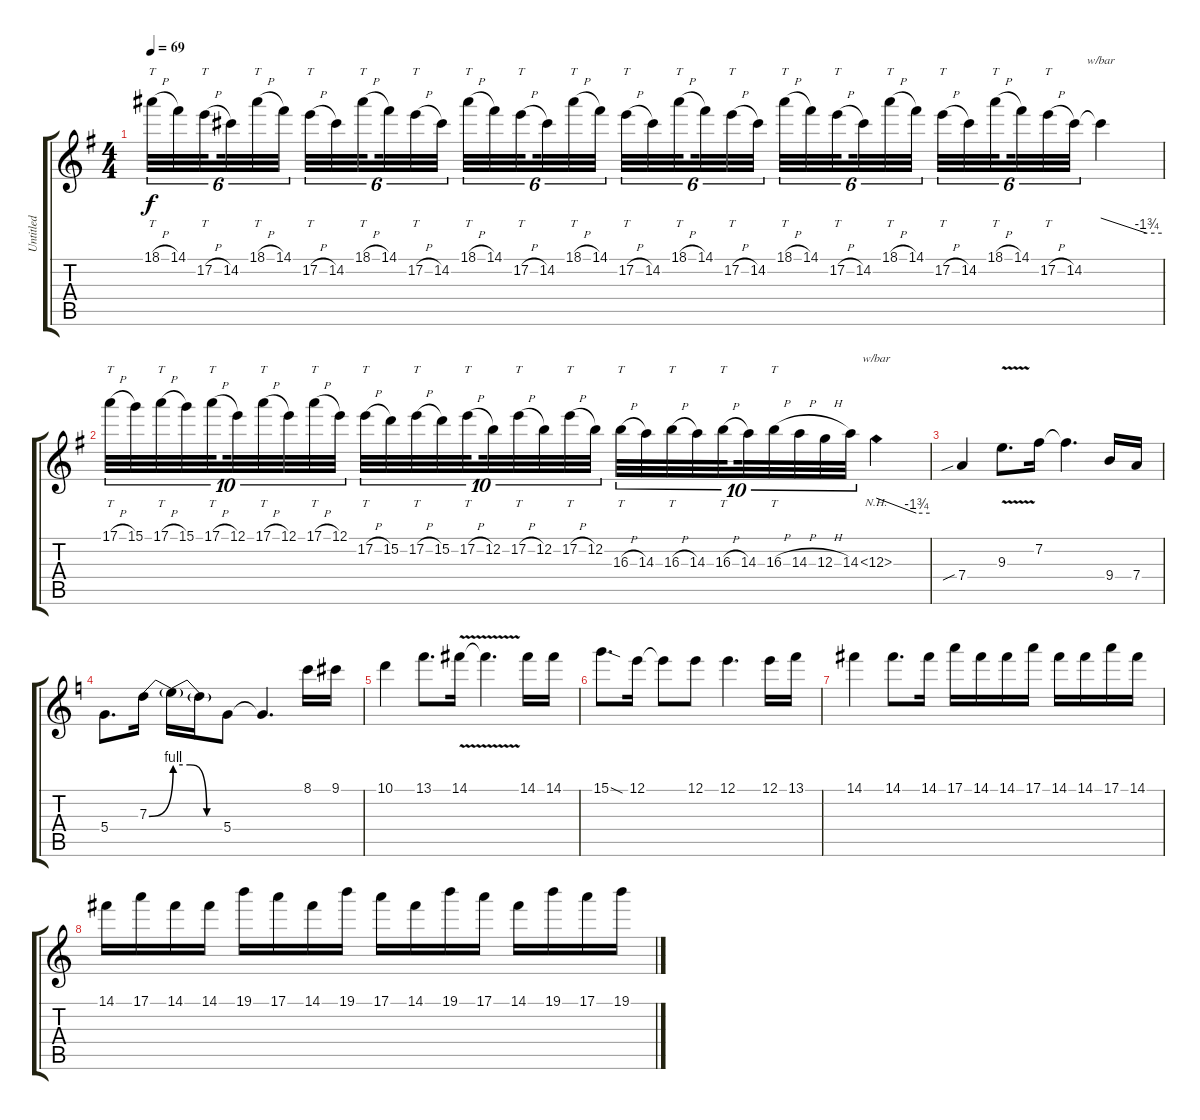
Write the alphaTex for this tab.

\track ("Untitled" "Untitled") {instrument distortionguitar}
\staff {score tabs}
\tuning (E4 B3 G3 D3 A2 E2) {hide}
\ts (4 4)
\tempo 69
\clef g2
\ks g
18.1{h}.32{tt tu (6 4) dy f} 14.1.32{tu (6 4)} 17.2{h}.32{tt tu (6 4) beam splitsecondary} 14.2.32{tu (6 4)} 18.1{h}.32{tt tu (6 4)} 14.1.32{tu (6 4) beam splitsecondary} 17.2{h}.32{tt tu (6 4)} 14.2.32{tu (6 4)} 18.1{h}.32{tt tu (6 4) beam splitsecondary} 14.1.32{tu (6 4)} 17.2{h}.32{tt tu (6 4)} 14.2.32{tu (6 4)} 18.1{h}.32{tt tu (6 4)} 14.1.32{tu (6 4)} 17.2{h}.32{tt tu (6 4) beam splitsecondary} 14.2.32{tu (6 4)} 18.1{h}.32{tt tu (6 4)} 14.1.32{tu (6 4) beam splitsecondary} 17.2{h}.32{tt tu (6 4)} 14.2.32{tu (6 4)} 18.1{h}.32{tt tu (6 4) beam splitsecondary} 14.1.32{tu (6 4)} 17.2{h}.32{tt tu (6 4)} 14.2.32{tu (6 4)} 18.1{h}.32{tt tu (6 4)} 14.1.32{tu (6 4)} 17.2{h}.32{tt tu (6 4) beam splitsecondary} 14.2.32{tu (6 4)} 18.1{h}.32{tt tu (6 4)} 14.1.32{tu (6 4) beam splitsecondary} 17.2{h}.32{tt tu (6 4)} 14.2.32{tu (6 4)} 18.1{h}.32{tt tu (6 4) beam splitsecondary} 14.1.32{tu (6 4)} 17.2{h}.32{tt tu (6 4)} 14.2.32{tu (6 4)} 14.2{t}.4{tbe (custom default 0 0 45 -7 60 -7)} |
17.1{h}.32{tt tu (10 8)} 15.1.32{tu (10 8)} 17.1{h}.32{tt tu (10 8)} 15.1.32{tu (10 8)} 17.1{h}.32{tt tu (10 8) beam splitsecondary} 12.1.32{tu (10 8)} 17.1{h}.32{tt tu (10 8)} 12.1.32{tu (10 8)} 17.1{h}.32{tt tu (10 8)} 12.1.32{tu (10 8)} 17.2{h}.32{tt tu (10 8)} 15.2.32{tu (10 8)} 17.2{h}.32{tt tu (10 8)} 15.2.32{tu (10 8)} 17.2{h}.32{tt tu (10 8) beam splitsecondary} 12.2.32{tu (10 8)} 17.2{h}.32{tt tu (10 8)} 12.2.32{tu (10 8)} 17.2{h}.32{tt tu (10 8)} 12.2.32{tu (10 8)} 16.3{h}.32{tt tu (10 8)} 14.3.32{tu (10 8)} 16.3{h}.32{tt tu (10 8)} 14.3.32{tu (10 8)} 16.3{h}.32{tt tu (10 8) beam splitsecondary} 14.3.32{tu (10 8)} 16.3{h}.32{tt tu (10 8)} 14.3{h}.32{tu (10 8)} 12.3{h}.32{tu (10 8)} 14.3.32{tu (10 8)} 12.3{nh}.4{tbe (custom default 0 0 45 -7 60 -7)} |
7.4{sib}.4 9.3{v}.8{d} 7.2.16 7.2{t}.4{d} 9.4.16 7.4.16 |
\ks c
5.4.8{d} 7.3{be (bend 0 0 60 4)}.16 7.3{be (custom 0 4 20 4 40 0 60 0) t}.16 7.3{t}.16 5.4.8 5.4{t}.4{d} 8.1.16 9.1.16 |
10.1.4 13.1.8{d} 14.1{v}.16 14.1{v t}.4{d} 14.1.16 14.1.16 |
15.1{sod}.8{d} 12.1.16 12.1{t}.8 12.1.8 12.1.4{d} 12.1.16 13.1.16 |
14.1.4 14.1.8{d} 14.1.16 17.1.16 14.1.16 14.1.16 17.1.16 14.1.16 14.1.16 17.1.16 14.1.16 |
14.1.16 17.1.16 14.1.16 14.1.16 19.1.16 17.1.16 14.1.16 19.1.16 17.1.16 14.1.16 19.1.16 17.1.16 14.1.16 19.1.16 17.1.16 19.1.16
